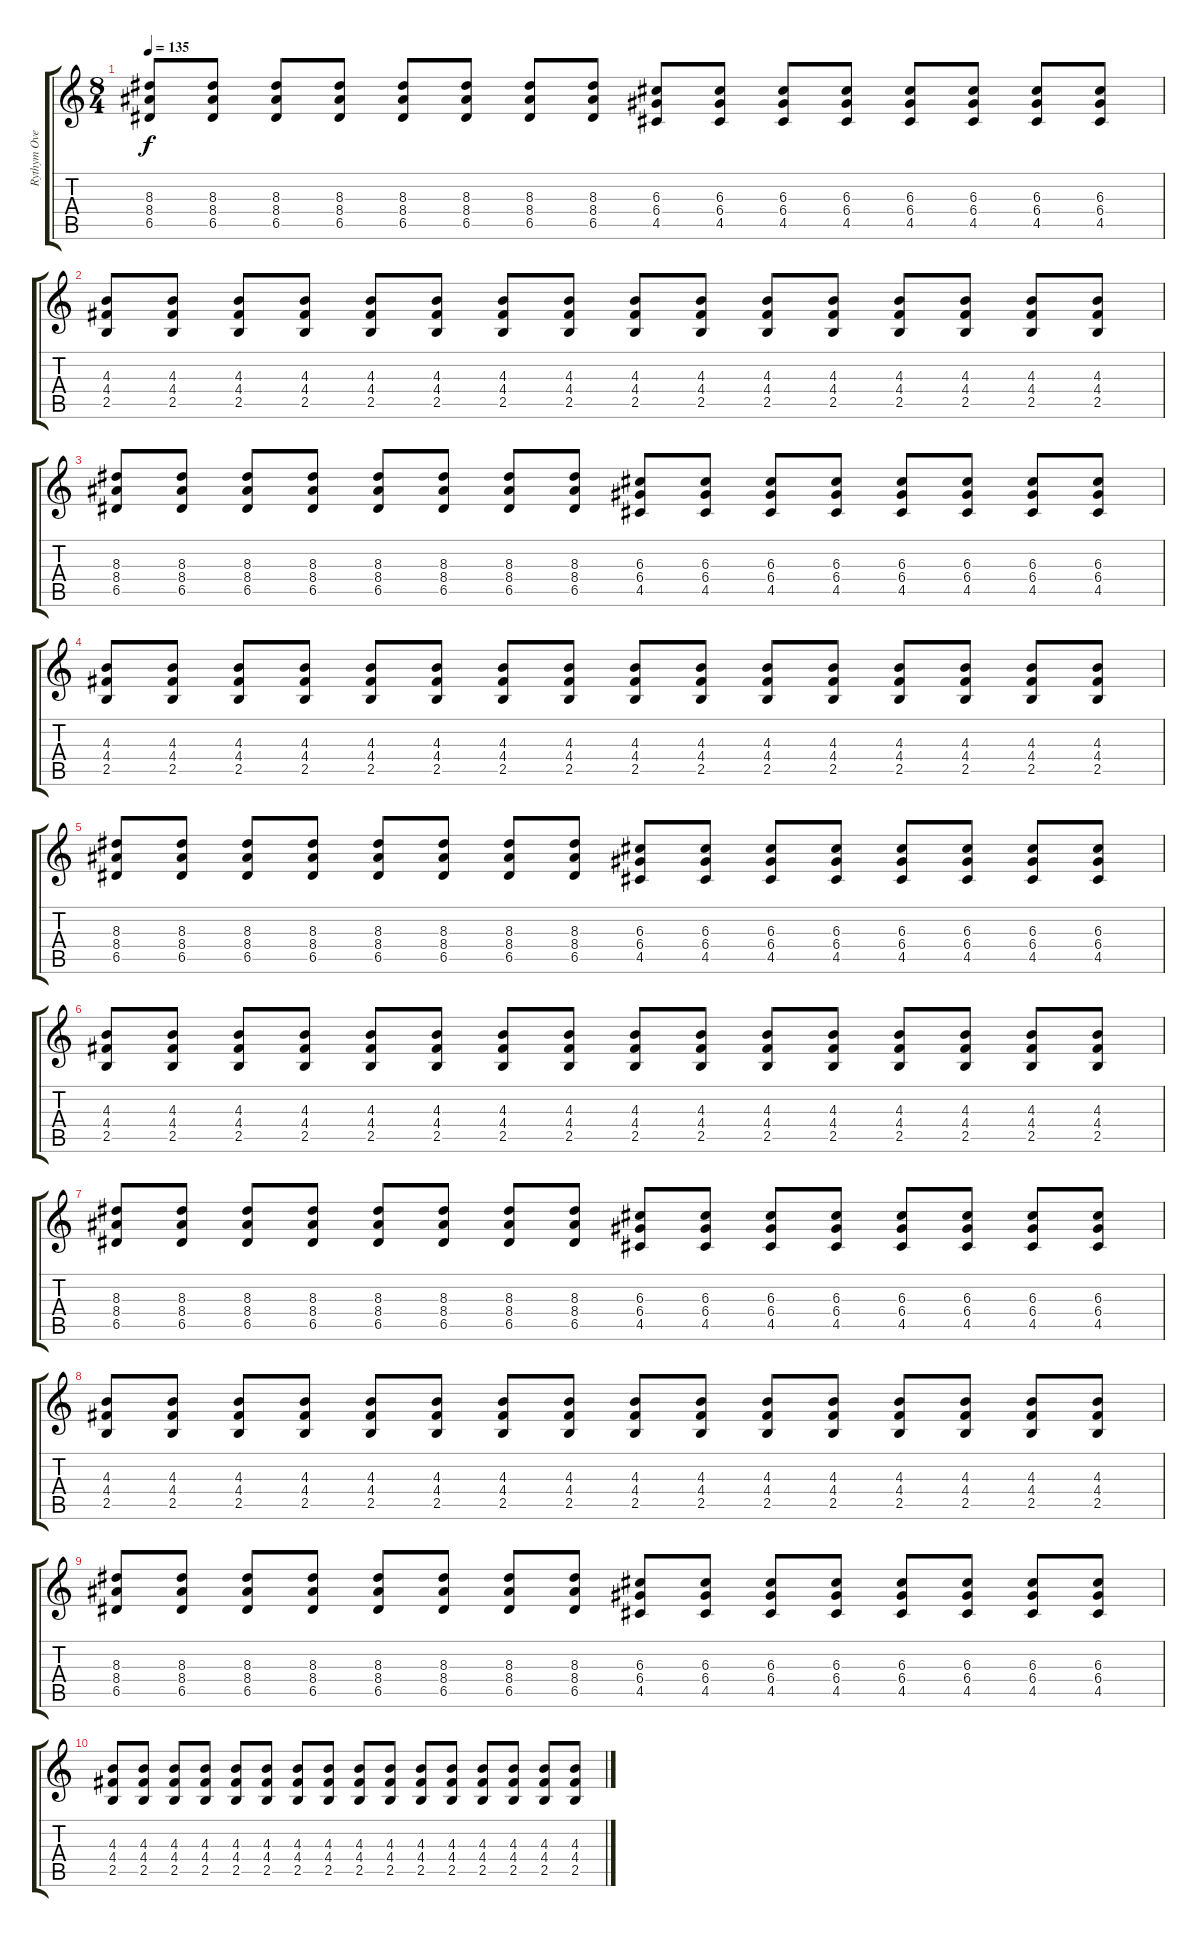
\track ("Rythym Overdrive" "Rythym Ove") {instrument overdrivenguitar}
\staff {score tabs}
\tuning (E4 B3 G3 D3 A2 E2) {hide}
\ts (8 4)
\tempo 135
\clef g2
\ks c
(8.3 8.4 6.5).8{dy f} (8.3 8.4 6.5).8 (8.3 8.4 6.5).8 (8.3 8.4 6.5).8 (8.3 8.4 6.5).8 (8.3 8.4 6.5).8 (8.3 8.4 6.5).8 (8.3 8.4 6.5).8 (6.3 6.4 4.5).8 (6.3 6.4 4.5).8 (6.3 6.4 4.5).8 (6.3 6.4 4.5).8 (6.3 6.4 4.5).8 (6.3 6.4 4.5).8 (6.3 6.4 4.5).8 (6.3 6.4 4.5).8 |
(4.3 4.4 2.5).8 (4.3 4.4 2.5).8 (4.3 4.4 2.5).8 (4.3 4.4 2.5).8 (4.3 4.4 2.5).8 (4.3 4.4 2.5).8 (4.3 4.4 2.5).8 (4.3 4.4 2.5).8 (4.3 4.4 2.5).8 (4.3 4.4 2.5).8 (4.3 4.4 2.5).8 (4.3 4.4 2.5).8 (4.3 4.4 2.5).8 (4.3 4.4 2.5).8 (4.3 4.4 2.5).8 (4.3 4.4 2.5).8 |
(8.3 8.4 6.5).8 (8.3 8.4 6.5).8 (8.3 8.4 6.5).8 (8.3 8.4 6.5).8 (8.3 8.4 6.5).8 (8.3 8.4 6.5).8 (8.3 8.4 6.5).8 (8.3 8.4 6.5).8 (6.3 6.4 4.5).8 (6.3 6.4 4.5).8 (6.3 6.4 4.5).8 (6.3 6.4 4.5).8 (6.3 6.4 4.5).8 (6.3 6.4 4.5).8 (6.3 6.4 4.5).8 (6.3 6.4 4.5).8 |
(4.3 4.4 2.5).8 (4.3 4.4 2.5).8 (4.3 4.4 2.5).8 (4.3 4.4 2.5).8 (4.3 4.4 2.5).8 (4.3 4.4 2.5).8 (4.3 4.4 2.5).8 (4.3 4.4 2.5).8 (4.3 4.4 2.5).8 (4.3 4.4 2.5).8 (4.3 4.4 2.5).8 (4.3 4.4 2.5).8 (4.3 4.4 2.5).8 (4.3 4.4 2.5).8 (4.3 4.4 2.5).8 (4.3 4.4 2.5).8 |
(8.3 8.4 6.5).8 (8.3 8.4 6.5).8 (8.3 8.4 6.5).8 (8.3 8.4 6.5).8 (8.3 8.4 6.5).8 (8.3 8.4 6.5).8 (8.3 8.4 6.5).8 (8.3 8.4 6.5).8 (6.3 6.4 4.5).8 (6.3 6.4 4.5).8 (6.3 6.4 4.5).8 (6.3 6.4 4.5).8 (6.3 6.4 4.5).8 (6.3 6.4 4.5).8 (6.3 6.4 4.5).8 (6.3 6.4 4.5).8 |
(4.3 4.4 2.5).8 (4.3 4.4 2.5).8 (4.3 4.4 2.5).8 (4.3 4.4 2.5).8 (4.3 4.4 2.5).8 (4.3 4.4 2.5).8 (4.3 4.4 2.5).8 (4.3 4.4 2.5).8 (4.3 4.4 2.5).8 (4.3 4.4 2.5).8 (4.3 4.4 2.5).8 (4.3 4.4 2.5).8 (4.3 4.4 2.5).8 (4.3 4.4 2.5).8 (4.3 4.4 2.5).8 (4.3 4.4 2.5).8 |
(8.3 8.4 6.5).8 (8.3 8.4 6.5).8 (8.3 8.4 6.5).8 (8.3 8.4 6.5).8 (8.3 8.4 6.5).8 (8.3 8.4 6.5).8 (8.3 8.4 6.5).8 (8.3 8.4 6.5).8 (6.3 6.4 4.5).8 (6.3 6.4 4.5).8 (6.3 6.4 4.5).8 (6.3 6.4 4.5).8 (6.3 6.4 4.5).8 (6.3 6.4 4.5).8 (6.3 6.4 4.5).8 (6.3 6.4 4.5).8 |
(4.3 4.4 2.5).8 (4.3 4.4 2.5).8 (4.3 4.4 2.5).8 (4.3 4.4 2.5).8 (4.3 4.4 2.5).8 (4.3 4.4 2.5).8 (4.3 4.4 2.5).8 (4.3 4.4 2.5).8 (4.3 4.4 2.5).8 (4.3 4.4 2.5).8 (4.3 4.4 2.5).8 (4.3 4.4 2.5).8 (4.3 4.4 2.5).8 (4.3 4.4 2.5).8 (4.3 4.4 2.5).8 (4.3 4.4 2.5).8 |
(8.3 8.4 6.5).8 (8.3 8.4 6.5).8 (8.3 8.4 6.5).8 (8.3 8.4 6.5).8 (8.3 8.4 6.5).8 (8.3 8.4 6.5).8 (8.3 8.4 6.5).8 (8.3 8.4 6.5).8 (6.3 6.4 4.5).8 (6.3 6.4 4.5).8 (6.3 6.4 4.5).8 (6.3 6.4 4.5).8 (6.3 6.4 4.5).8 (6.3 6.4 4.5).8 (6.3 6.4 4.5).8 (6.3 6.4 4.5).8 |
(4.3 4.4 2.5).8 (4.3 4.4 2.5).8 (4.3 4.4 2.5).8 (4.3 4.4 2.5).8 (4.3 4.4 2.5).8 (4.3 4.4 2.5).8 (4.3 4.4 2.5).8 (4.3 4.4 2.5).8 (4.3 4.4 2.5).8 (4.3 4.4 2.5).8 (4.3 4.4 2.5).8 (4.3 4.4 2.5).8 (4.3 4.4 2.5).8 (4.3 4.4 2.5).8 (4.3 4.4 2.5).8 (4.3 4.4 2.5).8
